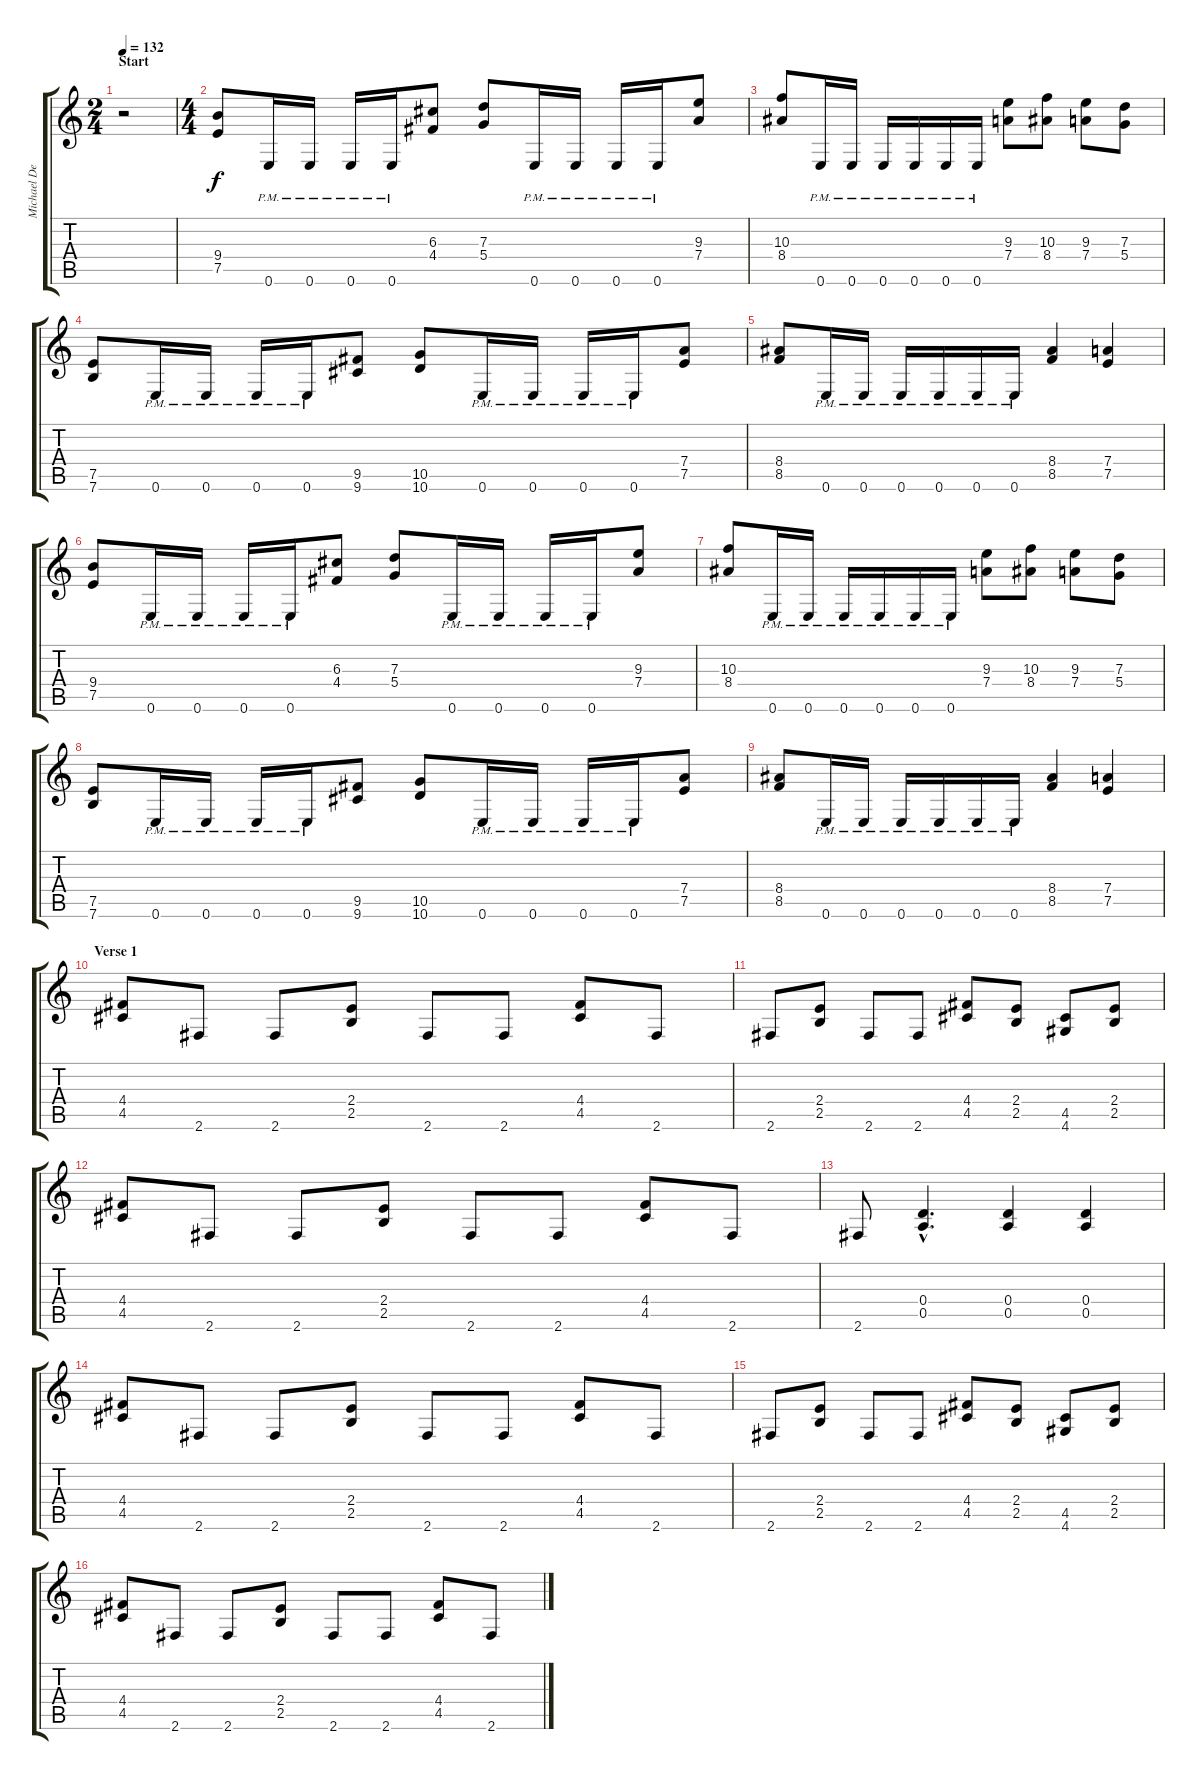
\track ("Michael Denner" "Michael De") {instrument overdrivenguitar}
\staff {score tabs}
\tuning (E4 B3 G3 D3 A2 E2) {hide}
\ts (2 4)
\section ("" "Start")
\tempo 132
\clef g2
\ks c
r.2{dy f instrument overdrivenguitar} |
\ts (4 4)
(9.4 7.5).8 0.6{pm}.16 0.6{pm}.16 0.6{pm}.16 0.6{pm}.16 (6.3 4.4).8 (7.3 5.4).8 0.6{pm}.16 0.6{pm}.16 0.6{pm}.16 0.6{pm}.16 (9.3 7.4).8 |
(10.3 8.4).8 0.6{pm}.16 0.6{pm}.16 0.6{pm}.16 0.6{pm}.16 0.6{pm}.16 0.6{pm}.16 (9.3 7.4).8 (10.3 8.4).8 (9.3 7.4).8 (7.3 5.4).8 |
(7.5 7.6).8 0.6{pm}.16 0.6{pm}.16 0.6{pm}.16 0.6{pm}.16 (9.5 9.6).8 (10.5 10.6).8 0.6{pm}.16 0.6{pm}.16 0.6{pm}.16 0.6{pm}.16 (7.4 7.5).8 |
(8.4 8.5).8 0.6{pm}.16 0.6{pm}.16 0.6{pm}.16 0.6{pm}.16 0.6{pm}.16 0.6{pm}.16 (8.4 8.5).4 (7.4 7.5).4 |
(9.4 7.5).8 0.6{pm}.16 0.6{pm}.16 0.6{pm}.16 0.6{pm}.16 (6.3 4.4).8 (7.3 5.4).8 0.6{pm}.16 0.6{pm}.16 0.6{pm}.16 0.6{pm}.16 (9.3 7.4).8 |
(10.3 8.4).8 0.6{pm}.16 0.6{pm}.16 0.6{pm}.16 0.6{pm}.16 0.6{pm}.16 0.6{pm}.16 (9.3 7.4).8 (10.3 8.4).8 (9.3 7.4).8 (7.3 5.4).8 |
(7.5 7.6).8 0.6{pm}.16 0.6{pm}.16 0.6{pm}.16 0.6{pm}.16 (9.5 9.6).8 (10.5 10.6).8 0.6{pm}.16 0.6{pm}.16 0.6{pm}.16 0.6{pm}.16 (7.4 7.5).8 |
(8.4 8.5).8 0.6{pm}.16 0.6{pm}.16 0.6{pm}.16 0.6{pm}.16 0.6{pm}.16 0.6{pm}.16 (8.4 8.5).4 (7.4 7.5).4 |
\section ("" "Verse 1")
(4.4 4.5).8 2.6.8 2.6.8 (2.4 2.5).8 2.6.8 2.6.8 (4.4 4.5).8 2.6.8 |
2.6.8 (2.4 2.5).8 2.6.8 2.6.8 (4.4 4.5).8 (2.4 2.5).8 (4.5 4.6).8 (2.4 2.5).8 |
(4.4 4.5).8 2.6.8 2.6.8 (2.4 2.5).8 2.6.8 2.6.8 (4.4 4.5).8 2.6.8 |
2.6.8 (0.4{hac} 0.5{hac}).4{d} (0.4 0.5).4 (0.4 0.5).4 |
(4.4 4.5).8 2.6.8 2.6.8 (2.4 2.5).8 2.6.8 2.6.8 (4.4 4.5).8 2.6.8 |
2.6.8 (2.4 2.5).8 2.6.8 2.6.8 (4.4 4.5).8 (2.4 2.5).8 (4.5 4.6).8 (2.4 2.5).8 |
(4.4 4.5).8 2.6.8 2.6.8 (2.4 2.5).8 2.6.8 2.6.8 (4.4 4.5).8 2.6.8
